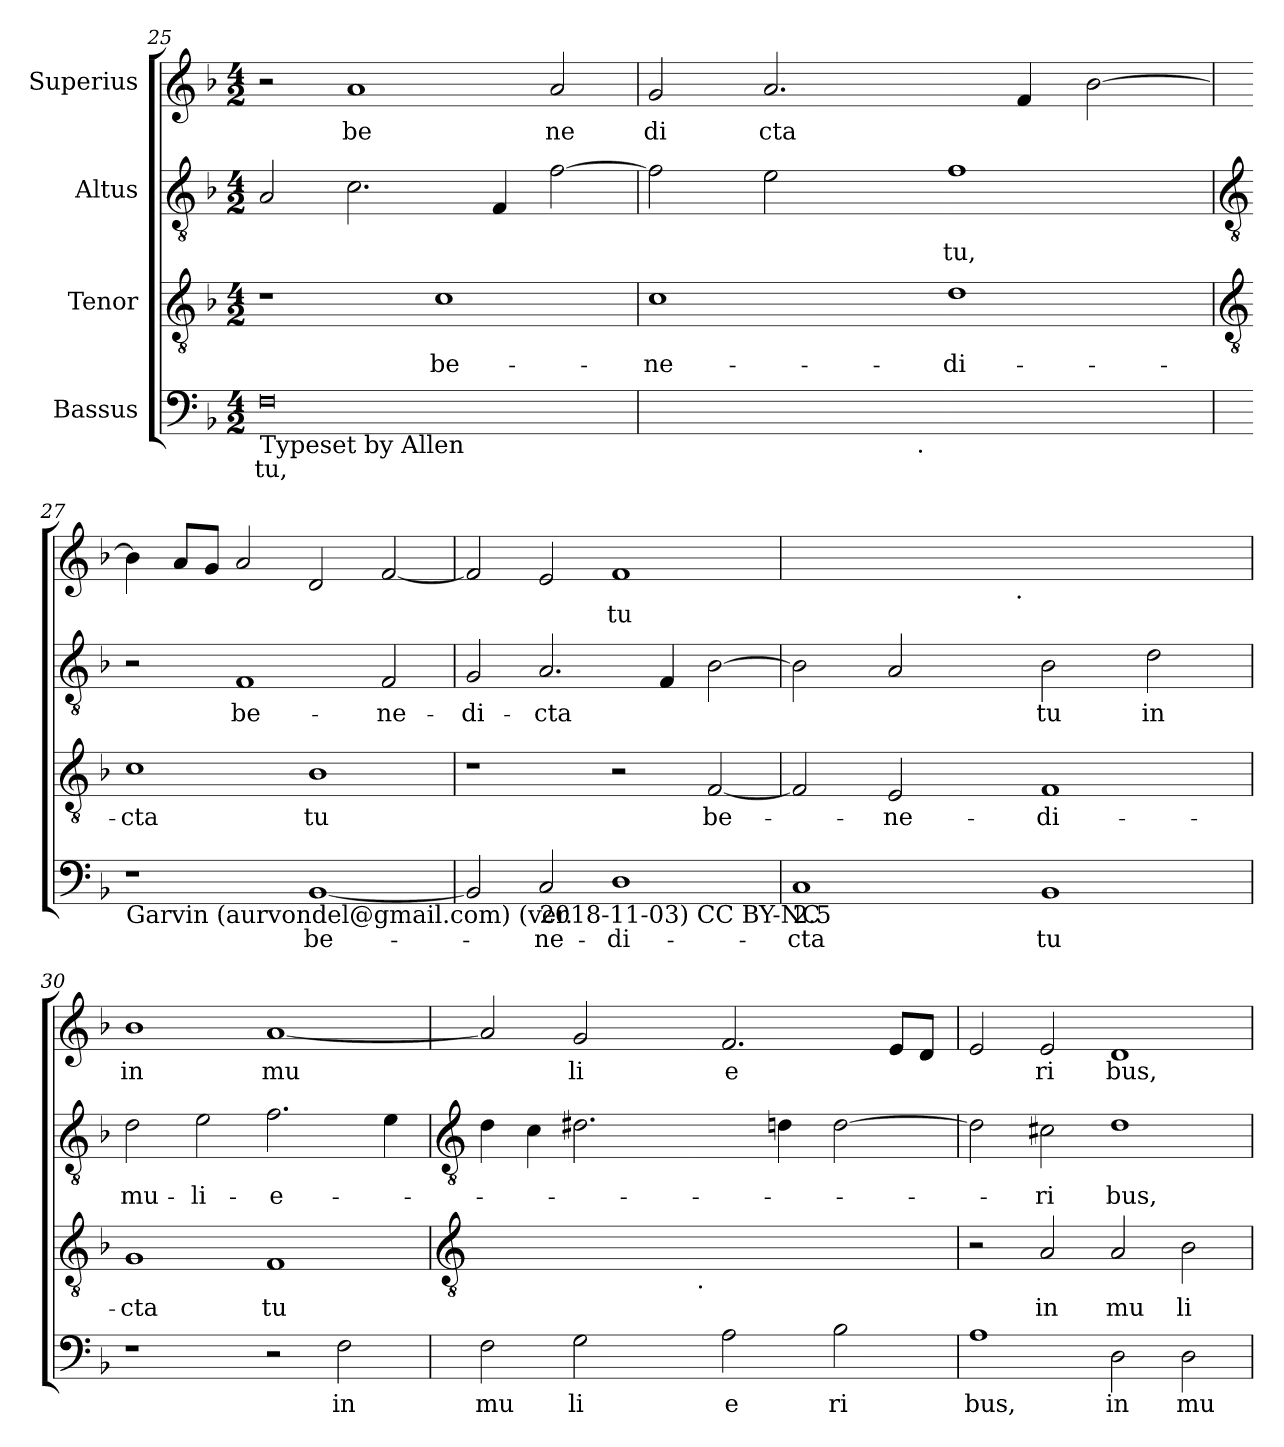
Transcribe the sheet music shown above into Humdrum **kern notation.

**kern	**text	**kern	**text	**kern	**text	**kern	**text
*part4	*part4	*part3	*part3	*part2	*part2	*part1	*part1
*staff4	*staff4	*staff3	*staff3	*staff2	*staff2	*staff1	*staff1
*I"Bassus	*	*I"Tenor	*	*I"Altus	*	*I"Superius	*
*clefF4	*	*clefGv2	*	*clefGv2	*	*clefG2	*
*ITrd-3c-5	*	*	*	*ITrd-3c-5	*	*ITrd-3c-5	*
*k[b-e-]	*	*k[b-]	*	*k[b-e-]	*	*k[b-e-]	*
*B-:	*	*F:	*	*B-:	*	*B-:	*
*M4/2	*	*M4/2	*	*M4/2	*	*M4/2	*
=25	=25	=25	=25	=25	=25	=25	=25
!LO:TX:b:t=Typeset by Allen	!	!	!	!	!	!	!
!	!LO:LY:b	!	!	!	!	!	!
0B-	tu,	1r	.	2d/	.	2r	.
!	!	!	!	!	!	!	!LO:LY:b
.	.	.	.	2.f\	.	1dd	be
!	!	!	!LO:LY:b	!	!	!	!
.	.	1c	be-	.	.	.	.
.	.	.	.	4B-/	.	.	.
!	!	!	!	!	!	!	!LO:LY:b
.	.	.	.	[2b-\	.	2dd/	ne
=26	=26	=26	=26	=26	=26	=26	=26
!	!	!	!LO:LY:b	!	!	!	!LO:LY:b
4ryy	.	1c	-ne-	2b-\]	.	2cc/	di
4ryy	.	.	.	.	.	.	.
!	!	!	!	!	!	!	!LO:LY:b
4ryy	.	.	.	2a\	.	2.dd/	cta
32ryy	.	.	.	.	.	.	.
32ryy	.	.	.	.	.	.	.
32ryy	.	.	.	.	.	.	.
32ryy	.	.	.	.	.	.	.
32ryy	.	.	.	.	.	.	.
32ryy	.	.	.	.	.	.	.
!LO:TX:b:t=.	!	!	!	!	!	!	!
32ryy	.	.	.	.	.	.	.
4ryy	.	.	.	.	.	.	.
!	!	!	!LO:LY:b	!	!LO:LY:b	!	!
.	.	1d	-di-	1b-	tu,	.	.
4ryy	.	.	.	.	.	.	.
.	.	.	.	.	.	4b-/	.
4ryy	.	.	.	.	.	.	.
.	.	.	.	.	.	[2ee-\	.
4ryy	.	.	.	.	.	.	.
32ryy	.	.	.	.	.	.	.
!!LO:LB:g=z
=27	=27	=27	=27	=27	=27	=27	=27
*	*	*clefGv2	*	*clefGv2	*	*	*
!LO:TX:b:t=Garvin (aurvondel@gmail.com) (ver.	!	!	!	!	!	!	!
!	!	!	!LO:LY:b	!	!	!	!
1r	.	1c	-cta	2r	.	4ee-\]	.
.	.	.	.	.	.	8dd/L	.
.	.	.	.	.	.	8cc/J	.
!	!	!	!	!	!LO:LY:b	!	!
.	.	.	.	1B-	be-	2dd/	.
!	!LO:LY:b	!	!LO:LY:b	!	!	!	!
[1E-	be-	1B-	tu	.	.	2g/	.
!	!	!	!	!	!LO:LY:b	!	!
.	.	.	.	2B-/	-ne-	[2b-/	.
=28	=28	=28	=28	=28	=28	=28	=28
!	!	!	!	!	!LO:LY:b	!	!
2E-/]	.	1r	.	2c/	-di-	2b-/]	.
!LO:TX:b:t=2018-11-03) CC BY-NC	!	!	!	!	!	!	!
!	!LO:LY:b	!	!	!	!LO:LY:b	!	!
2F/	-ne-	.	.	2.d/	-cta	2a/	.
!	!LO:LY:b	!	!	!	!	!	!LO:LY:b
1G	-di-	2r	.	.	.	1b-	tu
.	.	.	.	4B-/	.	.	.
!	!	!	!LO:LY:b	!	!	!	!
.	.	[2F/	be-	[2e-\	.	.	.
=29	=29	=29	=29	=29	=29	=29	=29
!LO:TX:b:t=2.5	!	!	!	!	!	!	!
!	!LO:LY:b	!	!	!	!	!	!
1F	-cta	2F/]	.	2e-\]	.	4ryy	.
.	.	.	.	.	.	4ryy	.
!	!	!	!LO:LY:b	!	!	!	!
.	.	2E/	-ne-	2d/	.	4ryy	.
.	.	.	.	.	.	32ryy	.
.	.	.	.	.	.	32ryy	.
.	.	.	.	.	.	32ryy	.
.	.	.	.	.	.	32ryy	.
.	.	.	.	.	.	32ryy	.
.	.	.	.	.	.	32ryy	.
!	!	!	!	!	!	!LO:TX:b:t=.	!
.	.	.	.	.	.	32ryy	.
.	.	.	.	.	.	4ryy	.
!	!LO:LY:b	!	!LO:LY:b	!	!LO:LY:b	!	!
1E-	tu	1F	-di-	2e-\	tu	.	.
.	.	.	.	.	.	4ryy	.
.	.	.	.	.	.	4ryy	.
!	!	!	!	!	!LO:LY:b	!	!
.	.	.	.	2g\	in	.	.
.	.	.	.	.	.	4ryy	.
.	.	.	.	.	.	32ryy	.
=30	=30	=30	=30	=30	=30	=30	=30
!	!	!	!LO:LY:b	!	!LO:LY:b	!	!LO:LY:b
1r	.	1G	-cta	2g\	mu-	1ee-	in
!	!	!	!	!	!LO:LY:b	!	!
.	.	.	.	2a\	-li-	.	.
!	!	!	!LO:LY:b	!	!LO:LY:b	!	!LO:LY:b
2r	.	1F	tu	2.b-\	-e-	[1dd	mu
!	!LO:LY:b	!	!	!	!	!	!
2B-\	in	.	.	.	.	.	.
.	.	.	.	4a\	.	.	.
!!LO:LB:g=z
=31	=31	=31	=31	=31	=31	=31	=31
*	*	*clefGv2	*	*clefGv2	*	*	*
!	!LO:LY:b	!	!	!	!	!	!
2B-\	mu	4ryy	.	4g\	.	2dd/]	.
.	.	4ryy	.	4f\	.	.	.
!	!LO:LY:b	!	!	!	!	!	!LO:LY:b
2c\	li	4ryy	.	2.g#X\	.	2cc/	li
.	.	32ryy	.	.	.	.	.
.	.	32ryy	.	.	.	.	.
.	.	32ryy	.	.	.	.	.
.	.	32ryy	.	.	.	.	.
.	.	32ryy	.	.	.	.	.
.	.	32ryy	.	.	.	.	.
!	!	!LO:TX:b:t=.	!	!	!	!	!
.	.	32ryy	.	.	.	.	.
.	.	4ryy	.	.	.	.	.
!	!LO:LY:b	!	!	!	!	!	!LO:LY:b
2d\	e	.	.	.	.	2.b-/	e
.	.	4ryy	.	.	.	.	.
.	.	.	.	4g\	.	.	.
.	.	4ryy	.	.	.	.	.
!	!LO:LY:b	!	!	!	!	!	!
2e-\	ri	.	.	[2g\	.	.	.
.	.	4ryy	.	.	.	.	.
.	.	.	.	.	.	8a/L	.
.	.	.	.	.	.	8g/J	.
.	.	32ryy	.	.	.	.	.
=32	=32	=32	=32	=32	=32	=32	=32
!	!LO:LY:b	!	!	!	!	!	!
1d	bus,	2r	.	2g\]	.	2a/	.
!	!	!	!LO:LY:b	!	!LO:LY:b	!	!LO:LY:b
.	.	2A/	in	2f#X\	-ri	2a/	ri
!	!LO:LY:b	!	!LO:LY:b	!	!LO:LY:b	!	!LO:LY:b
2G\	in	2A/	mu	1g	bus,	1g	bus,
!	!LO:LY:b	!	!LO:LY:b	!	!	!	!
2G\	mu	2B-\	li	.	.	.	.
=	=	=	=	=	=	=	=
*-	*-	*-	*-	*-	*-	*-	*-
